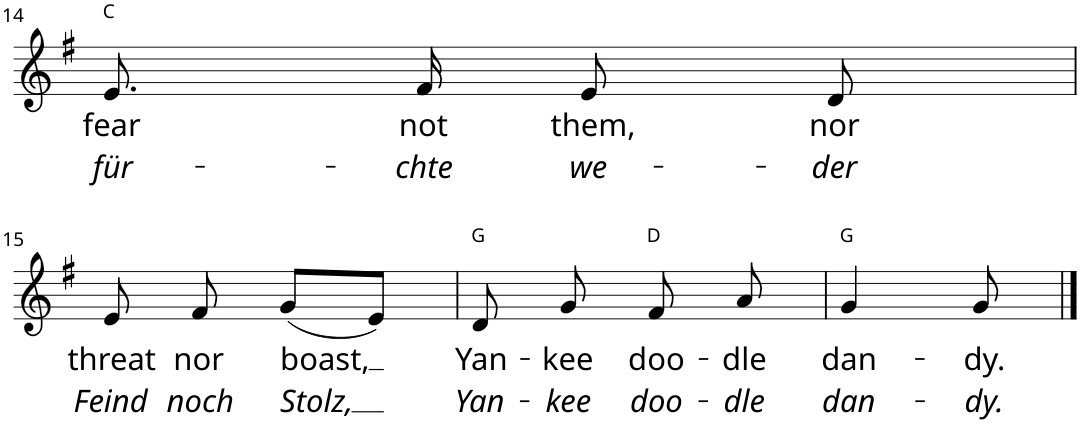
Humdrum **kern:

**kern	**text	**text	**harte
*part1	*part1	*part1	*part1
*staff1	*staff1	*staff1	*
*I"P1	*	*	*
!!LO:PB:g=z
*clefG2	*	*	*
*k[f#]	*	*	*
*G:	*	*	*
*M2/4	*	*	*
=14	=14	=14	=14
!	!LO:LY:b	!LO:LY:b	!
8.e/	fear	für-	C:maj
!	!LO:LY:b	!LO:LY:b	!
16f#/	not	-chte	.
!	!LO:LY:b	!LO:LY:b	!
8e/	them,	we-	.
!	!LO:LY:b	!LO:LY:b	!
8d/	nor	-der	.
!!LO:LB:g=z
=15	=15	=15	=15
!	!LO:LY:b	!LO:LY:b	!
8e/	threat	Feind	.
!	!LO:LY:b	!LO:LY:b	!
8f#/	nor	noch	.
!	!LO:LY:b	!LO:LY:b	!
(8g/L	boast,	Stolz,	.
8e/J)	.	.	.
=16	=16	=16	=16
!	!LO:LY:b	!LO:LY:b	!
8d/	Yan-	Yan-	G:maj
!	!LO:LY:b	!LO:LY:b	!
8g/	-kee	-kee	.
!	!LO:LY:b	!LO:LY:b	!
8f#/	doo-	doo-	D:maj
!	!LO:LY:b	!LO:LY:b	!
8a/	-dle	-dle	.
=17	=17	=17	=17
!	!LO:LY:b	!LO:LY:b	!
4g/	dan-	dan-	G:maj
!	!LO:LY:b	!LO:LY:b	!
8g/	-dy.	-dy.	.
==	==	==	==
*-	*-	*-	*-
